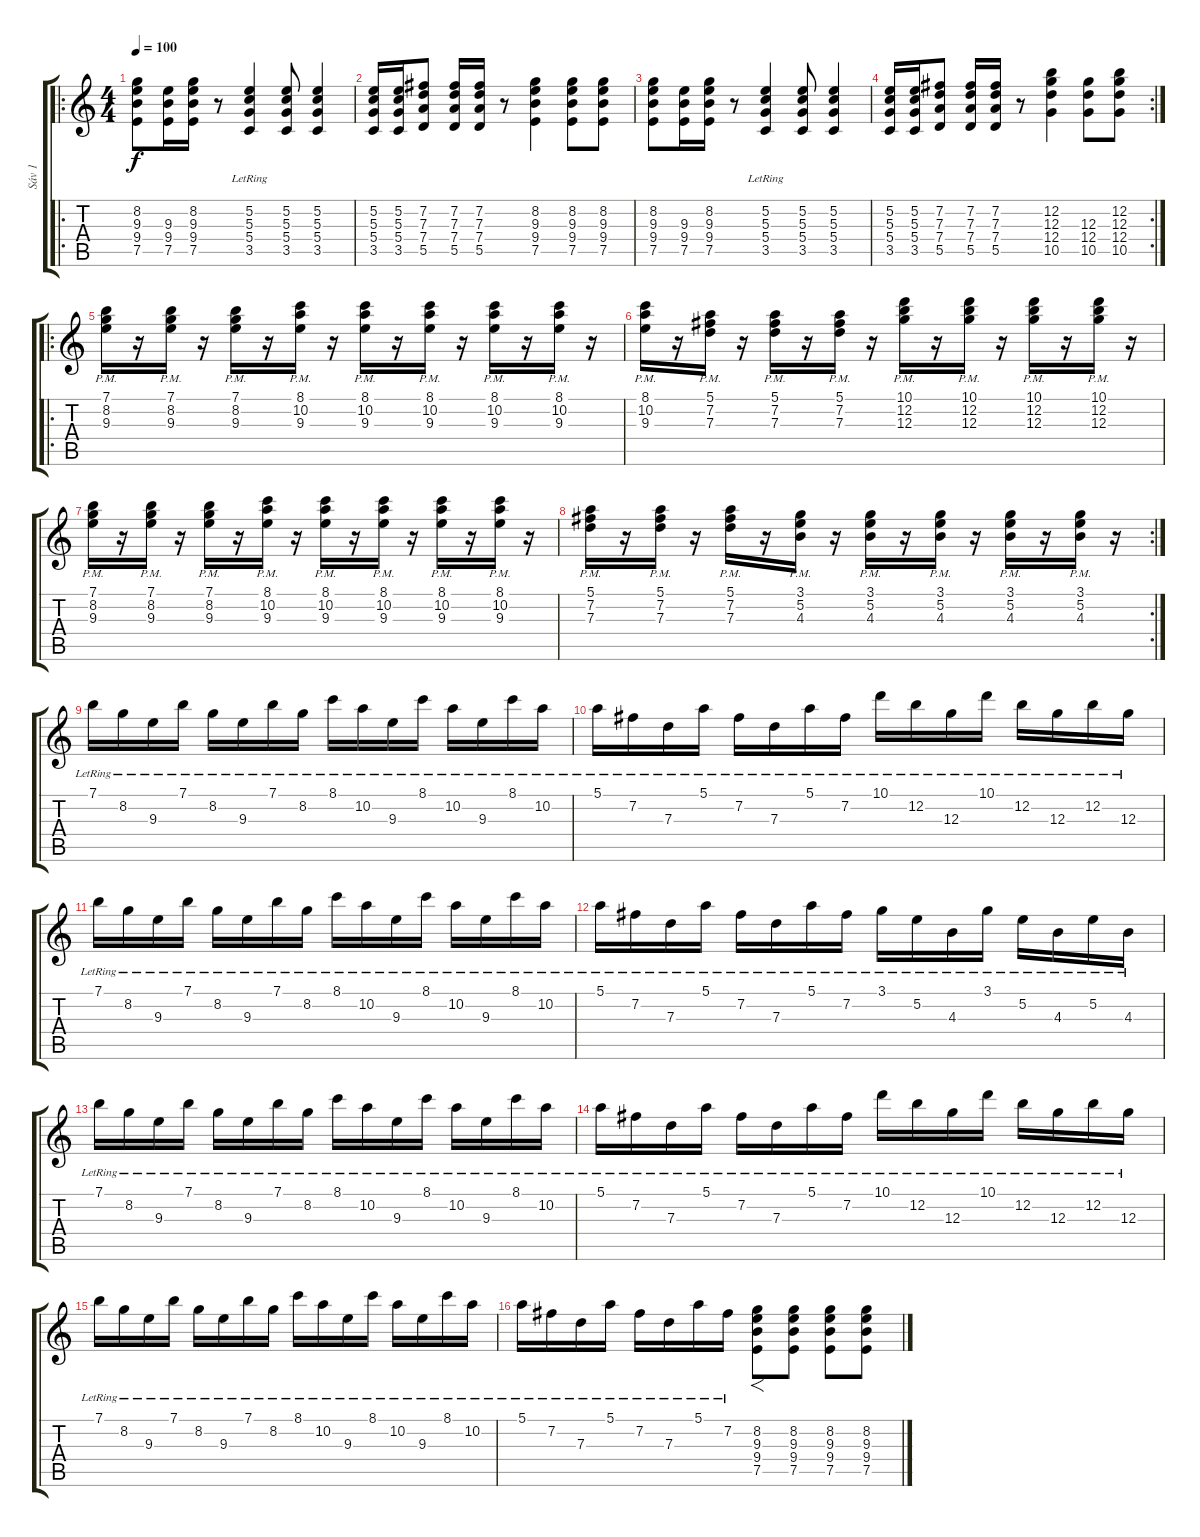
\track ("Sáv 1" "Sáv 1") {instrument acousticguitarsteel}
\staff {score tabs}
\tuning (E4 B3 G3 D3 A2 E2) {hide}
\ro
\ts (4 4)
\tempo 100
\clef g2
\ks c
(8.2 9.3 9.4 7.5).8{dy f} (9.3 9.4 7.5).16 (8.2 9.3 9.4 7.5).16 r.8 (5.2{lr} 5.3 5.4 3.5).4 (5.2 5.3 5.4 3.5).8 (5.2 5.3 5.4 3.5).4 |
(5.2 5.3 5.4 3.5).16 (5.2 5.3 5.4 3.5).16 (7.2 7.3 7.4 5.5).8 (7.2 7.3 7.4 5.5).16 (7.2 7.3 7.4 5.5).16 r.8 (8.2 9.3 9.4 7.5).4 (8.2 9.3 9.4 7.5).8 (8.2 9.3 9.4 7.5).8 |
(8.2 9.3 9.4 7.5).8 (9.3 9.4 7.5).16 (8.2 9.3 9.4 7.5).16 r.8 (5.2{lr} 5.3 5.4 3.5).4 (5.2 5.3 5.4 3.5).8 (5.2 5.3 5.4 3.5).4 |
\rc 2
(5.2 5.3 5.4 3.5).16 (5.2 5.3 5.4 3.5).16 (7.2 7.3 7.4 5.5).8 (7.2 7.3 7.4 5.5).16 (7.2 7.3 7.4 5.5).16 r.8 (12.2 12.3 12.4 10.5).4 (12.3 12.4 10.5).8 (12.2 12.3 12.4 10.5).8 |
\ro
(7.1{pm} 8.2{pm} 9.3{pm}).16 r.16 (7.1{pm} 8.2{pm} 9.3{pm}).16 r.16 (7.1{pm} 8.2{pm} 9.3{pm}).16 r.16 (8.1{pm} 10.2{pm} 9.3{pm}).16 r.16 (8.1{pm} 10.2{pm} 9.3{pm}).16 r.16 (8.1{pm} 10.2{pm} 9.3{pm}).16 r.16 (8.1{pm} 10.2{pm} 9.3{pm}).16 r.16 (8.1{pm} 10.2{pm} 9.3{pm}).16 r.16 |
(8.1{pm} 10.2{pm} 9.3{pm}).16 r.16 (5.1{pm} 7.2{pm} 7.3{pm}).16 r.16 (5.1{pm} 7.2{pm} 7.3{pm}).16 r.16 (5.1{pm} 7.2{pm} 7.3{pm}).16 r.16 (10.1{pm} 12.2{pm} 12.3{pm}).16 r.16 (10.1{pm} 12.2{pm} 12.3{pm}).16 r.16 (10.1{pm} 12.2{pm} 12.3{pm}).16 r.16 (10.1{pm} 12.2{pm} 12.3{pm}).16 r.16 |
(7.1{pm} 8.2{pm} 9.3{pm}).16 r.16 (7.1{pm} 8.2{pm} 9.3{pm}).16 r.16 (7.1{pm} 8.2{pm} 9.3{pm}).16 r.16 (8.1{pm} 10.2{pm} 9.3{pm}).16 r.16 (8.1{pm} 10.2{pm} 9.3{pm}).16 r.16 (8.1{pm} 10.2{pm} 9.3{pm}).16 r.16 (8.1{pm} 10.2{pm} 9.3{pm}).16 r.16 (8.1{pm} 10.2{pm} 9.3{pm}).16 r.16 |
\rc 2
(5.1{pm} 7.2{pm} 7.3{pm}).16 r.16 (5.1{pm} 7.2{pm} 7.3{pm}).16 r.16 (5.1{pm} 7.2{pm} 7.3{pm}).16 r.16 (3.1{pm} 5.2{pm} 4.3{pm}).16 r.16 (3.1{pm} 5.2{pm} 4.3{pm}).16 r.16 (3.1{pm} 5.2{pm} 4.3{pm}).16 r.16 (3.1{pm} 5.2{pm} 4.3{pm}).16 r.16 (3.1{pm} 5.2{pm} 4.3{pm}).16 r.16 |
7.1{lr}.16 8.2{lr}.16 9.3{lr}.16 7.1{lr}.16 8.2{lr}.16 9.3{lr}.16 7.1{lr}.16 8.2{lr}.16 8.1{lr}.16 10.2{lr}.16 9.3{lr}.16 8.1{lr}.16 10.2{lr}.16 9.3{lr}.16 8.1{lr}.16 10.2{lr}.16 |
5.1{lr}.16 7.2{lr}.16 7.3{lr}.16 5.1{lr}.16 7.2{lr}.16 7.3{lr}.16 5.1{lr}.16 7.2{lr}.16 10.1{lr}.16 12.2{lr}.16 12.3{lr}.16 10.1{lr}.16 12.2{lr}.16 12.3{lr}.16 12.2{lr}.16 12.3{lr}.16 |
7.1{lr}.16 8.2{lr}.16 9.3{lr}.16 7.1{lr}.16 8.2{lr}.16 9.3{lr}.16 7.1{lr}.16 8.2{lr}.16 8.1{lr}.16 10.2{lr}.16 9.3{lr}.16 8.1{lr}.16 10.2{lr}.16 9.3{lr}.16 8.1{lr}.16 10.2{lr}.16 |
5.1{lr}.16 7.2{lr}.16 7.3{lr}.16 5.1{lr}.16 7.2{lr}.16 7.3{lr}.16 5.1{lr}.16 7.2{lr}.16 3.1{lr}.16 5.2{lr}.16 4.3{lr}.16 3.1{lr}.16 5.2{lr}.16 4.3{lr}.16 5.2{lr}.16 4.3{lr}.16 |
7.1{lr}.16 8.2{lr}.16 9.3{lr}.16 7.1{lr}.16 8.2{lr}.16 9.3{lr}.16 7.1{lr}.16 8.2{lr}.16 8.1{lr}.16 10.2{lr}.16 9.3{lr}.16 8.1{lr}.16 10.2{lr}.16 9.3{lr}.16 8.1{lr}.16 10.2{lr}.16 |
5.1{lr}.16 7.2{lr}.16 7.3{lr}.16 5.1{lr}.16 7.2{lr}.16 7.3{lr}.16 5.1{lr}.16 7.2{lr}.16 10.1{lr}.16 12.2{lr}.16 12.3{lr}.16 10.1{lr}.16 12.2{lr}.16 12.3{lr}.16 12.2{lr}.16 12.3{lr}.16 |
7.1{lr}.16 8.2{lr}.16 9.3{lr}.16 7.1{lr}.16 8.2{lr}.16 9.3{lr}.16 7.1{lr}.16 8.2{lr}.16 8.1{lr}.16 10.2{lr}.16 9.3{lr}.16 8.1{lr}.16 10.2{lr}.16 9.3{lr}.16 8.1{lr}.16 10.2{lr}.16 |
5.1{lr}.16 7.2{lr}.16 7.3{lr}.16 5.1{lr}.16 7.2{lr}.16 7.3{lr}.16 5.1{lr}.16 7.2{lr}.16 (8.2 9.3 9.4 7.5).8{f} (8.2 9.3 9.4 7.5).8 (8.2 9.3 9.4 7.5).8 (8.2 9.3 9.4 7.5).8
